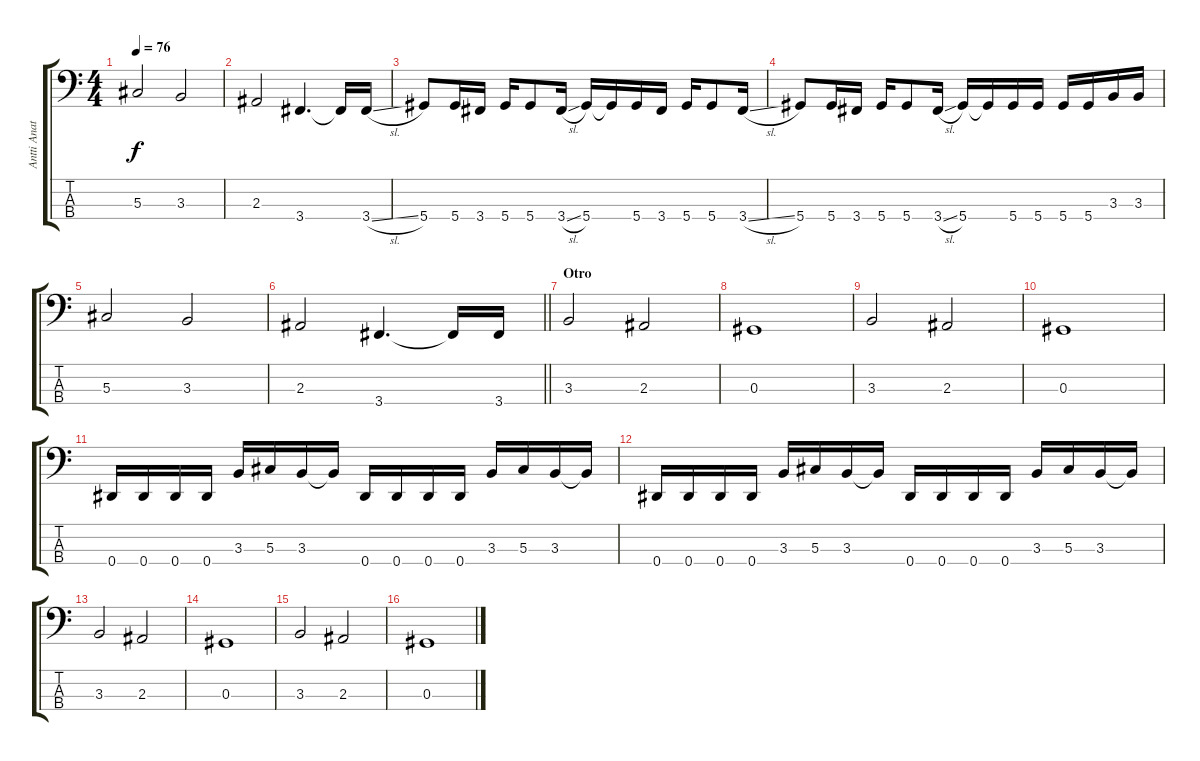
\track ("Antti Anatomy" "Antti Anat") {instrument electricbassfinger}
\staff {score tabs}
\tuning (Gb2 Db2 Ab1 Eb1) {hide}
\ts (4 4)
\tempo 76
\clef f4
\ks c
5.3.2{dy f} 3.3.2 |
2.3.2 3.4.4{d} 3.4{t}.16 3.4{sl}.16 |
5.4.8 5.4.16 3.4.16 5.4.16 5.4.8 3.4{sl}.16 5.4.16 5.4{t}.16 5.4.16 3.4.16 5.4.16 5.4.8 3.4{sl}.16 |
5.4.8 5.4.16 3.4.16 5.4.16 5.4.8 3.4{sl}.16 5.4.16 5.4{t}.16 5.4.16 5.4.16 5.4.16 5.4.16 3.3.16 3.3.16 |
5.3.2 3.3.2 |
\barLineRight lightlight
2.3.2 3.4.4{d} 3.4{t}.16 3.4.16 |
\section ("" "Otro")
3.3.2 2.3.2 |
0.3.1 |
3.3.2 2.3.2 |
0.3.1 |
0.4.16 0.4.16 0.4.16 0.4.16 3.3.16 5.3.16 3.3.16 3.3{t}.16 0.4.16 0.4.16 0.4.16 0.4.16 3.3.16 5.3.16 3.3.16 3.3{t}.16 |
0.4.16 0.4.16 0.4.16 0.4.16 3.3.16 5.3.16 3.3.16 3.3{t}.16 0.4.16 0.4.16 0.4.16 0.4.16 3.3.16 5.3.16 3.3.16 3.3{t}.16 |
3.3.2 2.3.2 |
0.3.1 |
3.3.2 2.3.2 |
0.3.1
